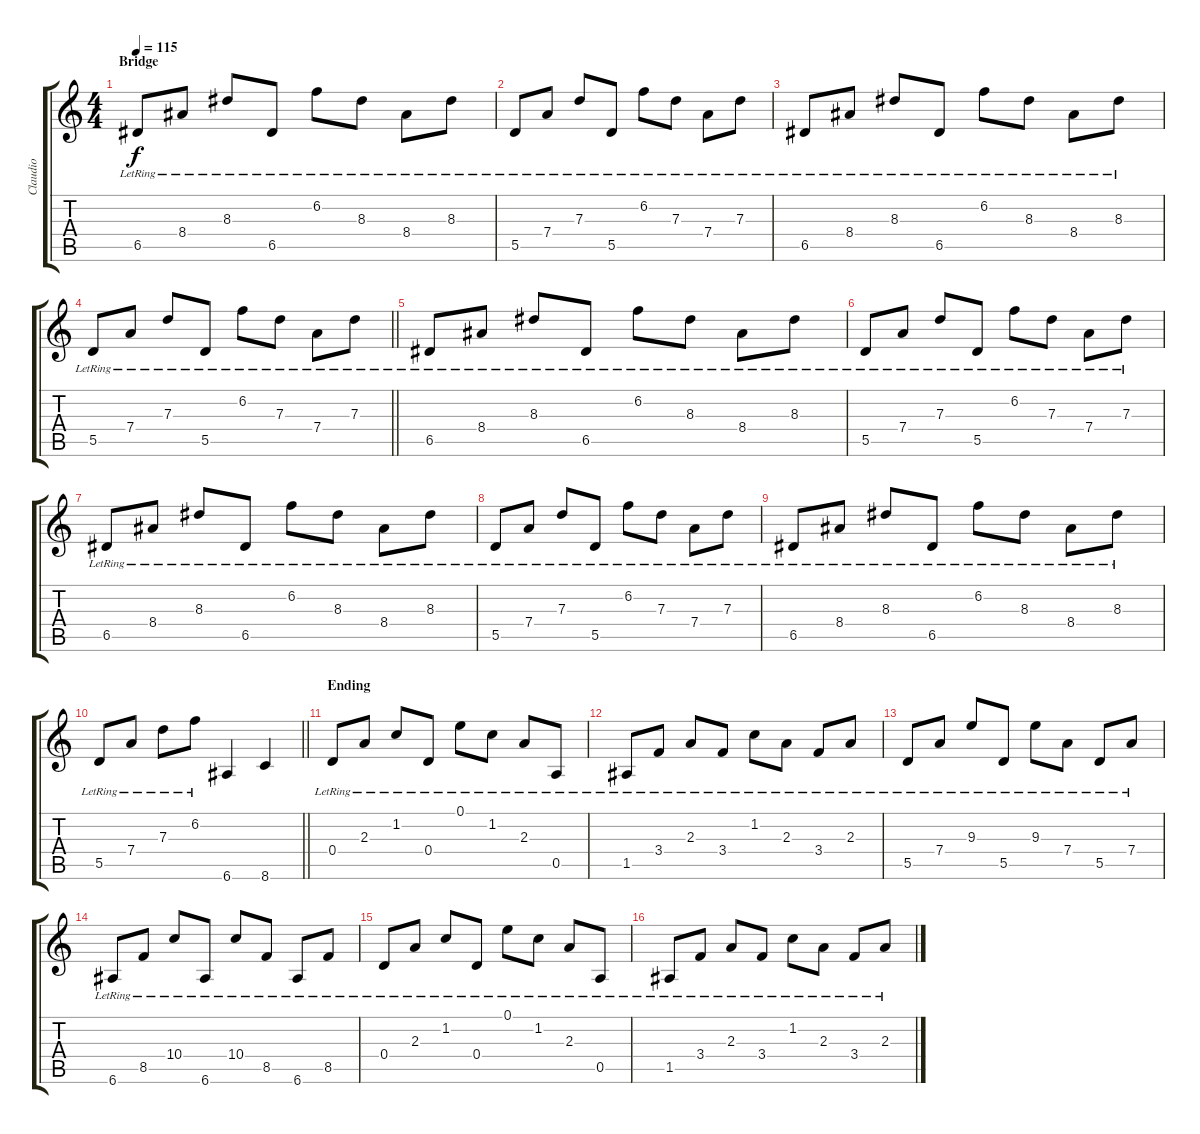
\track ("Claudio" "Claudio") {instrument acousticguitarsteel}
\staff {score tabs}
\tuning (E4 B3 G3 D3 A2 E2) {hide}
\ts (4 4)
\section ("" "Bridge")
\tempo 115
\clef g2
\ks c
6.5{lr}.8{dy f} 8.4{lr}.8 8.3{lr}.8 6.5{lr}.8 6.2{lr}.8 8.3{lr}.8 8.4{lr}.8 8.3{lr}.8 |
5.5{lr}.8 7.4{lr}.8 7.3{lr}.8 5.5{lr}.8 6.2{lr}.8 7.3{lr}.8 7.4{lr}.8 7.3{lr}.8 |
6.5{lr}.8 8.4{lr}.8 8.3{lr}.8 6.5{lr}.8 6.2{lr}.8 8.3{lr}.8 8.4{lr}.8 8.3{lr}.8 |
\barLineRight lightlight
5.5{lr}.8 7.4{lr}.8 7.3{lr}.8 5.5{lr}.8 6.2{lr}.8 7.3{lr}.8 7.4{lr}.8 7.3{lr}.8 |
6.5{lr}.8 8.4{lr}.8 8.3{lr}.8 6.5{lr}.8 6.2{lr}.8 8.3{lr}.8 8.4{lr}.8 8.3{lr}.8 |
5.5{lr}.8 7.4{lr}.8 7.3{lr}.8 5.5{lr}.8 6.2{lr}.8 7.3{lr}.8 7.4{lr}.8 7.3{lr}.8 |
6.5{lr}.8 8.4{lr}.8 8.3{lr}.8 6.5{lr}.8 6.2{lr}.8 8.3{lr}.8 8.4{lr}.8 8.3{lr}.8 |
5.5{lr}.8 7.4{lr}.8 7.3{lr}.8 5.5{lr}.8 6.2{lr}.8 7.3{lr}.8 7.4{lr}.8 7.3{lr}.8 |
6.5{lr}.8 8.4{lr}.8 8.3{lr}.8 6.5{lr}.8 6.2{lr}.8 8.3{lr}.8 8.4{lr}.8 8.3{lr}.8 |
\barLineRight lightlight
5.5{lr}.8 7.4{lr}.8 7.3{lr}.8 6.2{lr}.8 6.6.4 8.6.4 |
\section ("" "Ending")
0.4{lr}.8 2.3{lr}.8 1.2{lr}.8 0.4{lr}.8 0.1{lr}.8 1.2{lr}.8 2.3{lr}.8 0.5{lr}.8 |
1.5{lr}.8 3.4{lr}.8 2.3{lr}.8 3.4{lr}.8 1.2{lr}.8 2.3{lr}.8 3.4{lr}.8 2.3{lr}.8 |
5.5{lr}.8 7.4{lr}.8 9.3{lr}.8 5.5{lr}.8 9.3{lr}.8 7.4{lr}.8 5.5{lr}.8 7.4{lr}.8 |
6.6{lr}.8 8.5{lr}.8 10.4{lr}.8 6.6{lr}.8 10.4{lr}.8 8.5{lr}.8 6.6{lr}.8 8.5{lr}.8 |
0.4{lr}.8 2.3{lr}.8 1.2{lr}.8 0.4{lr}.8 0.1{lr}.8 1.2{lr}.8 2.3{lr}.8 0.5{lr}.8 |
1.5{lr}.8 3.4{lr}.8 2.3{lr}.8 3.4{lr}.8 1.2{lr}.8 2.3{lr}.8 3.4{lr}.8 2.3{lr}.8
